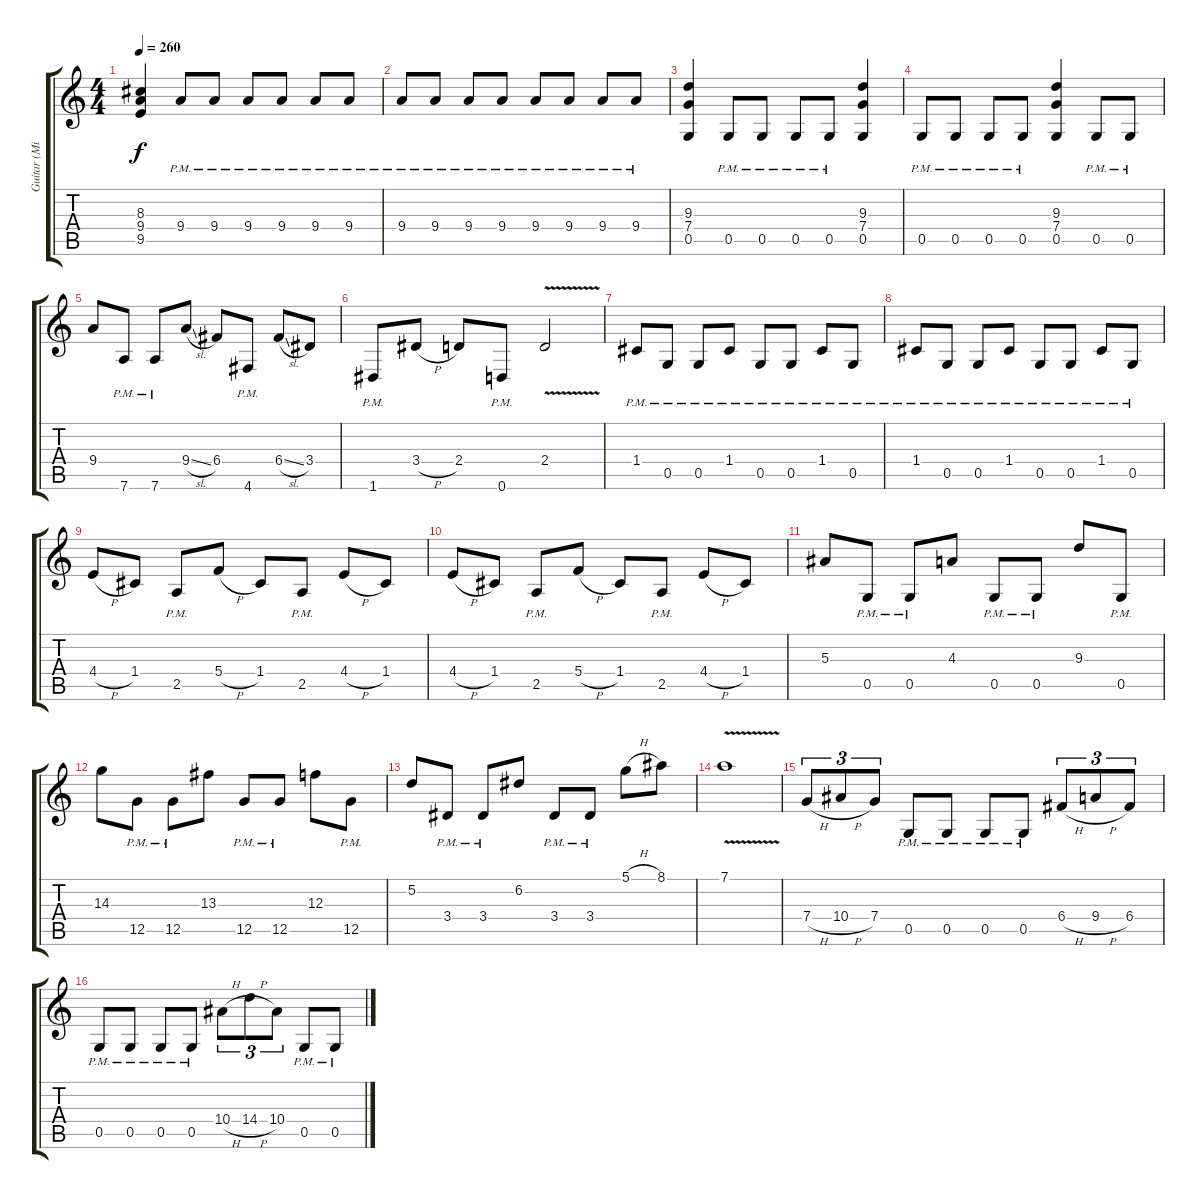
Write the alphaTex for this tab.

\track ("Guitar (Mika)" "Guitar (Mi") {instrument overdrivenguitar}
\staff {score tabs}
\tuning (D4 A3 F3 C3 G2 D2) {hide}
\ts (4 4)
\tempo 260
\clef g2
\ks c
(8.3 9.4 9.5).4{dy f} 9.4{pm}.8 9.4{pm}.8 9.4{pm}.8 9.4{pm}.8 9.4{pm}.8 9.4{pm}.8 |
9.4{pm}.8 9.4{pm}.8 9.4{pm}.8 9.4{pm}.8 9.4{pm}.8 9.4{pm}.8 9.4{pm}.8 9.4{pm}.8 |
(9.3 7.4 0.5).4 0.5{pm}.8 0.5{pm}.8 0.5{pm}.8 0.5{pm}.8 (9.3 7.4 0.5).4 |
0.5{pm}.8 0.5{pm}.8 0.5{pm}.8 0.5{pm}.8 (9.3 7.4 0.5).4 0.5{pm}.8 0.5{pm}.8 |
9.4.8 7.6{pm}.8 7.6{pm}.8 9.4{sl}.8 6.4.8 4.6{pm}.8 6.4{sl}.8 3.4.8 |
1.6{pm}.8 3.4{h}.8 2.4.8 0.6{pm}.8 2.4{v}.2 |
1.4{pm}.8 0.5{pm}.8 0.5{pm}.8 1.4{pm}.8 0.5{pm}.8 0.5{pm}.8 1.4{pm}.8 0.5{pm}.8 |
1.4{pm}.8 0.5{pm}.8 0.5{pm}.8 1.4{pm}.8 0.5{pm}.8 0.5{pm}.8 1.4{pm}.8 0.5{pm}.8 |
4.4{h}.8 1.4.8 2.5{pm}.8 5.4{h}.8 1.4.8 2.5{pm}.8 4.4{h}.8 1.4.8 |
4.4{h}.8 1.4.8 2.5{pm}.8 5.4{h}.8 1.4.8 2.5{pm}.8 4.4{h}.8 1.4.8 |
5.3.8 0.5{pm}.8 0.5{pm}.8 4.3.8 0.5{pm}.8 0.5{pm}.8 9.3.8 0.5{pm}.8 |
14.3.8 12.5{pm}.8 12.5{pm}.8 13.3.8 12.5{pm}.8 12.5{pm}.8 12.3.8 12.5{pm}.8 |
5.2.8 3.4{pm}.8 3.4{pm}.8 6.2.8 3.4{pm}.8 3.4{pm}.8 5.1{h}.8 8.1.8 |
7.1{v}.1 |
7.4{h}.8{tu (3 2)} 10.4{h}.8{tu (3 2)} 7.4.8{tu (3 2)} 0.5{pm}.8 0.5{pm}.8 0.5{pm}.8 0.5{pm}.8 6.4{h}.8{tu (3 2)} 9.4{h}.8{tu (3 2)} 6.4.8{tu (3 2)} |
0.5{pm}.8 0.5{pm}.8 0.5{pm}.8 0.5{pm}.8 10.4{h}.8{tu (3 2)} 14.4{h}.8{tu (3 2)} 10.4.8{tu (3 2)} 0.5{pm}.8 0.5{pm}.8
